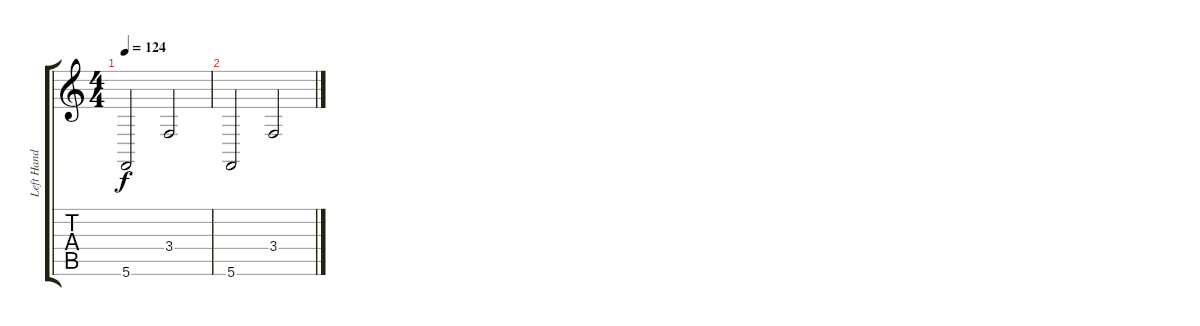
\track ("Left Hand" "Left Hand") {instrument acousticgrandpiano}
\staff {score tabs}
\tuning (E4 B3 G3 D3 A2 C2) {hide}
\ts (4 4)
\tempo 124
\clef g2
\ks c
5.6.2{dy f} 3.4.2 |
5.6.2 3.4.2
